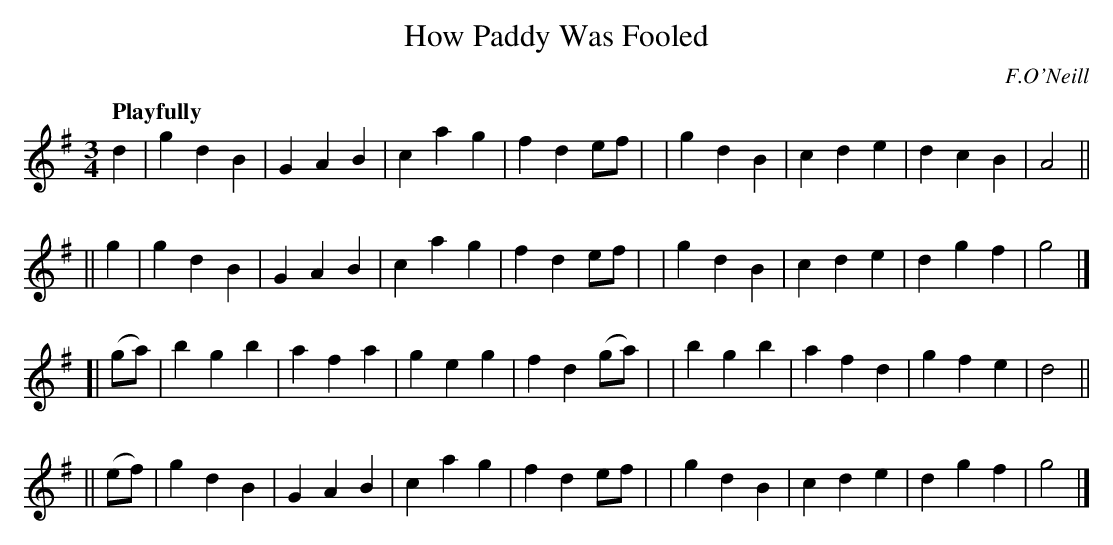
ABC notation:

X:1
T: How Paddy Was Fooled
O: F.O'Neill
Q: "Playfully"
M: 3/4
L: 1/8
K: G
d2 \
| g2 d2 B2 | G2 A2 B2 | c2 a2 g2 | f2 d2 ef |\
| g2 d2 B2 | c2 d2 e2 | d2 c2 B2 | A4 ||
|| g2 \
| g2 d2 B2 | G2 A2 B2 | c2 a2 g2 | f2 d2 ef |\
| g2 d2 B2 | c2 d2 e2 | d2 g2 f2 | g4 |]
[| (ga) \
| b2 g2 b2 | a2 f2 a2 | g2 e2 g2 | f2 d2 (ga) |\
| b2 g2 b2 | a2 f2 d2 | g2 f2 e2 | d4 ||
|| (ef) \
| g2 d2 B2 | G2 A2 B2 | c2 a2 g2 | f2 d2 ef |\
| g2 d2 B2 | c2 d2 e2 | d2 g2 f2 | g4 |]
